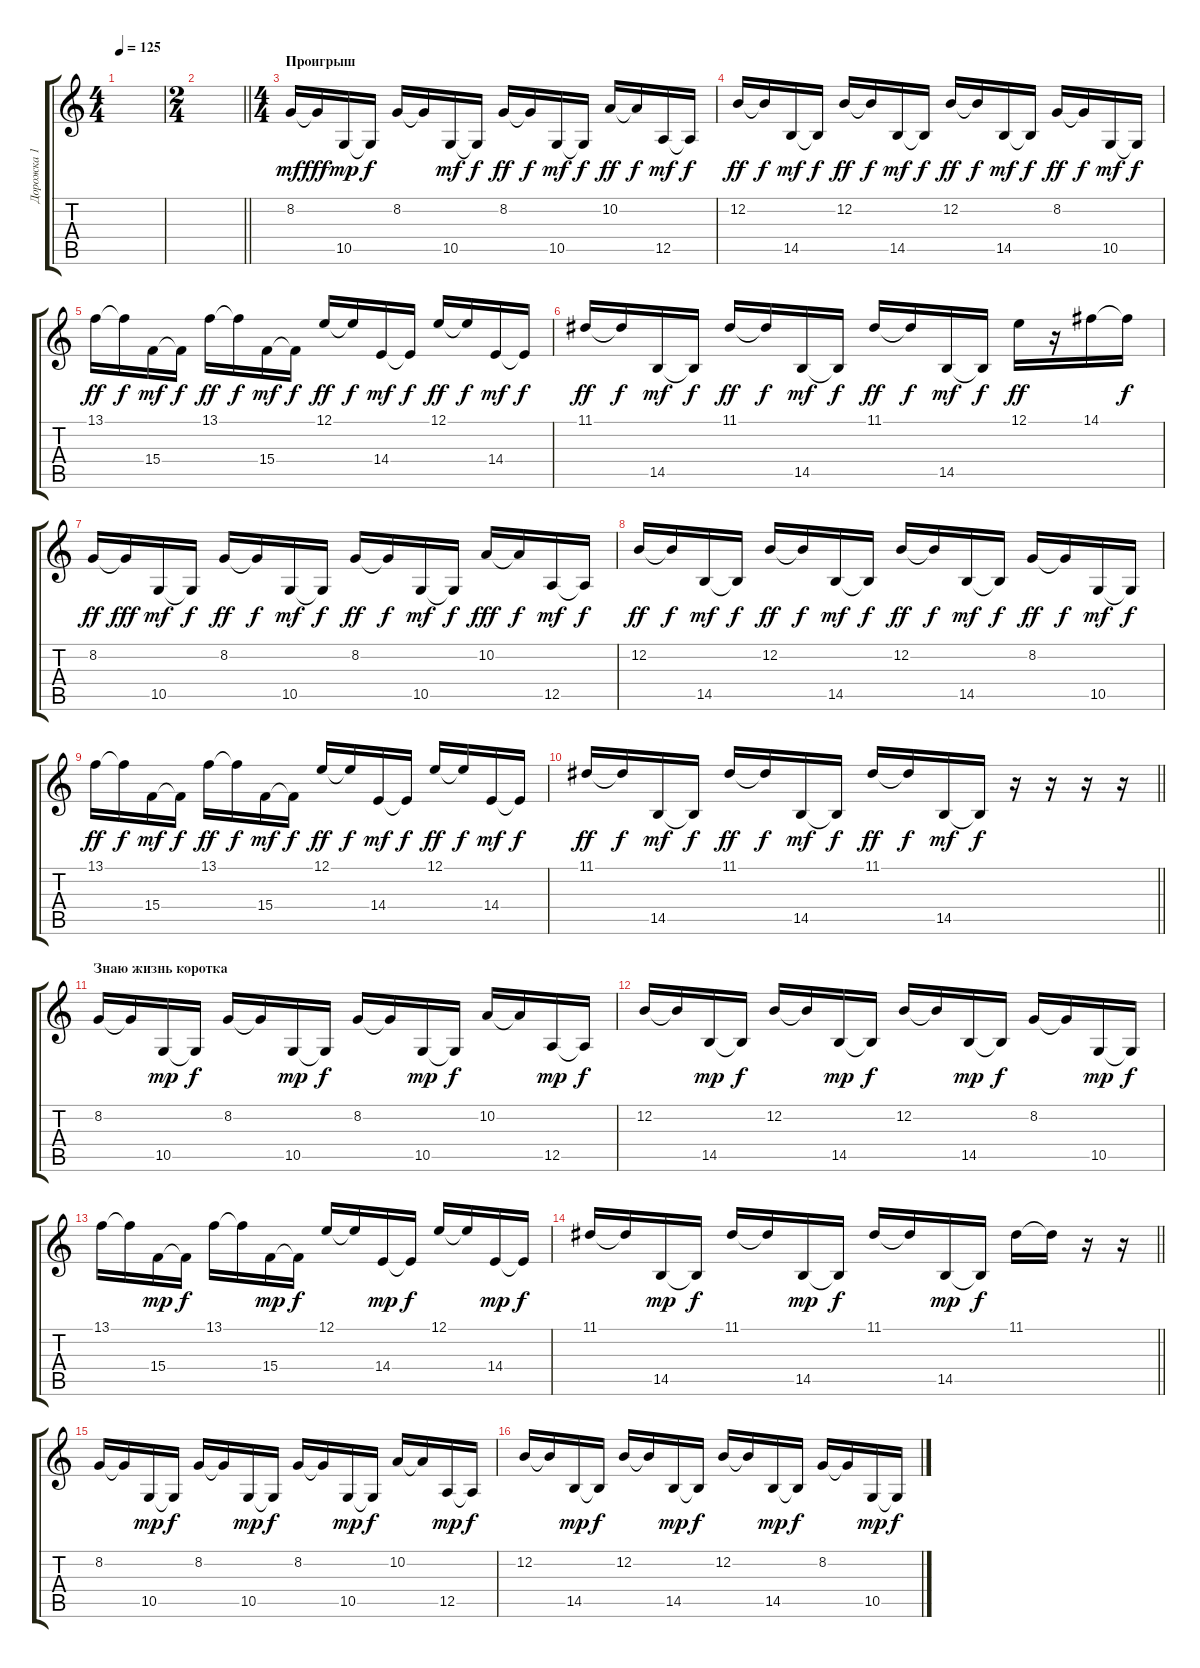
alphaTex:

\track ("Дорожка 1" "Дорожка 1") {instrument acousticgrandpiano}
\staff {score tabs}
\tuning (E4 B3 G3 D3 A2 E2) {hide}
\ts (4 4)
\tempo 125
\clef g2
\ks c
|
\ts (2 4)
\barLineRight lightlight
|
\ts (4 4)
\section ("" "Проигрыш")
8.2.16{dy mf} 8.2{t}.16{dy fff} 10.5.16{dy mp} 10.5{t}.16{dy f} 8.2.16 8.2{t}.16 10.5.16{dy mf} 10.5{t}.16{dy f} 8.2.16{dy ff} 8.2{t}.16{dy f} 10.5.16{dy mf} 10.5{t}.16{dy f} 10.2.16{dy ff} 10.2{t}.16{dy f} 12.5.16{dy mf} 12.5{t}.16{dy f} |
12.2.16{dy ff} 12.2{t}.16{dy f} 14.5.16{dy mf} 14.5{t}.16{dy f} 12.2.16{dy ff} 12.2{t}.16{dy f} 14.5.16{dy mf} 14.5{t}.16{dy f} 12.2.16{dy ff} 12.2{t}.16{dy f} 14.5.16{dy mf} 14.5{t}.16{dy f} 8.2.16{dy ff} 8.2{t}.16{dy f} 10.5.16{dy mf} 10.5{t}.16{dy f} |
13.1.16{dy ff} 13.1{t}.16{dy f} 15.4.16{dy mf} 15.4{t}.16{dy f} 13.1.16{dy ff} 13.1{t}.16{dy f} 15.4.16{dy mf} 15.4{t}.16{dy f} 12.1.16{dy ff} 12.1{t}.16{dy f} 14.4.16{dy mf} 14.4{t}.16{dy f} 12.1.16{dy ff} 12.1{t}.16{dy f} 14.4.16{dy mf} 14.4{t}.16{dy f} |
11.1.16{dy ff} 11.1{t}.16{dy f} 14.5.16{dy mf} 14.5{t}.16{dy f} 11.1.16{dy ff} 11.1{t}.16{dy f} 14.5.16{dy mf} 14.5{t}.16{dy f} 11.1.16{dy ff} 11.1{t}.16{dy f} 14.5.16{dy mf} 14.5{t}.16{dy f} 12.1.16{dy ff} r.16 14.1.16 14.1{t}.16{dy f} |
8.2.16{dy ff} 8.2{t}.16{dy fff} 10.5.16{dy mf} 10.5{t}.16{dy f} 8.2.16{dy ff} 8.2{t}.16{dy f} 10.5.16{dy mf} 10.5{t}.16{dy f} 8.2.16{dy ff} 8.2{t}.16{dy f} 10.5.16{dy mf} 10.5{t}.16{dy f} 10.2.16{dy fff} 10.2{t}.16{dy f} 12.5.16{dy mf} 12.5{t}.16{dy f} |
12.2.16{dy ff} 12.2{t}.16{dy f} 14.5.16{dy mf} 14.5{t}.16{dy f} 12.2.16{dy ff} 12.2{t}.16{dy f} 14.5.16{dy mf} 14.5{t}.16{dy f} 12.2.16{dy ff} 12.2{t}.16{dy f} 14.5.16{dy mf} 14.5{t}.16{dy f} 8.2.16{dy ff} 8.2{t}.16{dy f} 10.5.16{dy mf} 10.5{t}.16{dy f} |
13.1.16{dy ff} 13.1{t}.16{dy f} 15.4.16{dy mf} 15.4{t}.16{dy f} 13.1.16{dy ff} 13.1{t}.16{dy f} 15.4.16{dy mf} 15.4{t}.16{dy f} 12.1.16{dy ff} 12.1{t}.16{dy f} 14.4.16{dy mf} 14.4{t}.16{dy f} 12.1.16{dy ff} 12.1{t}.16{dy f} 14.4.16{dy mf} 14.4{t}.16{dy f} |
\barLineRight lightlight
11.1.16{dy ff} 11.1{t}.16{dy f} 14.5.16{dy mf} 14.5{t}.16{dy f} 11.1.16{dy ff} 11.1{t}.16{dy f} 14.5.16{dy mf} 14.5{t}.16{dy f} 11.1.16{dy ff} 11.1{t}.16{dy f} 14.5.16{dy mf} 14.5{t}.16{dy f} r.16 r.16 r.16 r.16 |
\section ("" "Знаю жизнь коротка")
8.2.16 8.2{t}.16 10.5.16{dy mp} 10.5{t}.16{dy f} 8.2.16 8.2{t}.16 10.5.16{dy mp} 10.5{t}.16{dy f} 8.2.16 8.2{t}.16 10.5.16{dy mp} 10.5{t}.16{dy f} 10.2.16 10.2{t}.16 12.5.16{dy mp} 12.5{t}.16{dy f} |
12.2.16 12.2{t}.16 14.5.16{dy mp} 14.5{t}.16{dy f} 12.2.16 12.2{t}.16 14.5.16{dy mp} 14.5{t}.16{dy f} 12.2.16 12.2{t}.16 14.5.16{dy mp} 14.5{t}.16{dy f} 8.2.16 8.2{t}.16 10.5.16{dy mp} 10.5{t}.16{dy f} |
13.1.16 13.1{t}.16 15.4.16{dy mp} 15.4{t}.16{dy f} 13.1.16 13.1{t}.16 15.4.16{dy mp} 15.4{t}.16{dy f} 12.1.16 12.1{t}.16 14.4.16{dy mp} 14.4{t}.16{dy f} 12.1.16 12.1{t}.16 14.4.16{dy mp} 14.4{t}.16{dy f} |
\barLineRight lightlight
11.1.16 11.1{t}.16 14.5.16{dy mp} 14.5{t}.16{dy f} 11.1.16 11.1{t}.16 14.5.16{dy mp} 14.5{t}.16{dy f} 11.1.16 11.1{t}.16 14.5.16{dy mp} 14.5{t}.16{dy f} 11.1.16 11.1{t}.16 r.16 r.16 |
8.2.16 8.2{t}.16 10.5.16{dy mp} 10.5{t}.16{dy f} 8.2.16 8.2{t}.16 10.5.16{dy mp} 10.5{t}.16{dy f} 8.2.16 8.2{t}.16 10.5.16{dy mp} 10.5{t}.16{dy f} 10.2.16 10.2{t}.16 12.5.16{dy mp} 12.5{t}.16{dy f} |
12.2.16 12.2{t}.16 14.5.16{dy mp} 14.5{t}.16{dy f} 12.2.16 12.2{t}.16 14.5.16{dy mp} 14.5{t}.16{dy f} 12.2.16 12.2{t}.16 14.5.16{dy mp} 14.5{t}.16{dy f} 8.2.16 8.2{t}.16 10.5.16{dy mp} 10.5{t}.16{dy f}
